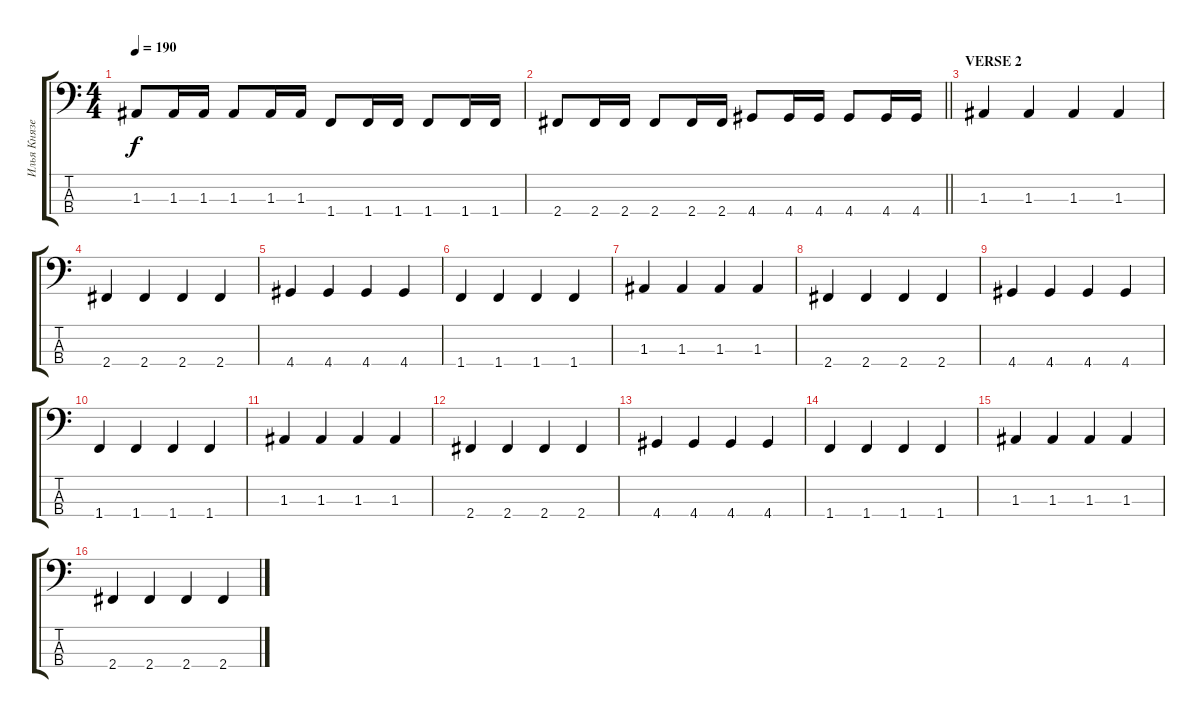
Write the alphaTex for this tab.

\track ("Илья Князев" "Илья Князе") {instrument electricbasspick}
\staff {score tabs}
\tuning (G2 D2 A1 E1) {hide}
\ts (4 4)
\tempo 190
\clef f4
\ks c
1.3.8{dy f} 1.3.16 1.3.16 1.3.8 1.3.16 1.3.16 1.4.8 1.4.16 1.4.16 1.4.8 1.4.16 1.4.16 |
\barLineRight lightlight
2.4.8 2.4.16 2.4.16 2.4.8 2.4.16 2.4.16 4.4.8 4.4.16 4.4.16 4.4.8 4.4.16 4.4.16 |
\section ("" "VERSE 2")
1.3.4 1.3.4 1.3.4 1.3.4 |
2.4.4 2.4.4 2.4.4 2.4.4 |
4.4.4 4.4.4 4.4.4 4.4.4 |
1.4.4 1.4.4 1.4.4 1.4.4 |
1.3.4 1.3.4 1.3.4 1.3.4 |
2.4.4 2.4.4 2.4.4 2.4.4 |
4.4.4 4.4.4 4.4.4 4.4.4 |
1.4.4 1.4.4 1.4.4 1.4.4 |
1.3.4 1.3.4 1.3.4 1.3.4 |
2.4.4 2.4.4 2.4.4 2.4.4 |
4.4.4 4.4.4 4.4.4 4.4.4 |
1.4.4 1.4.4 1.4.4 1.4.4 |
1.3.4 1.3.4 1.3.4 1.3.4 |
2.4.4 2.4.4 2.4.4 2.4.4
